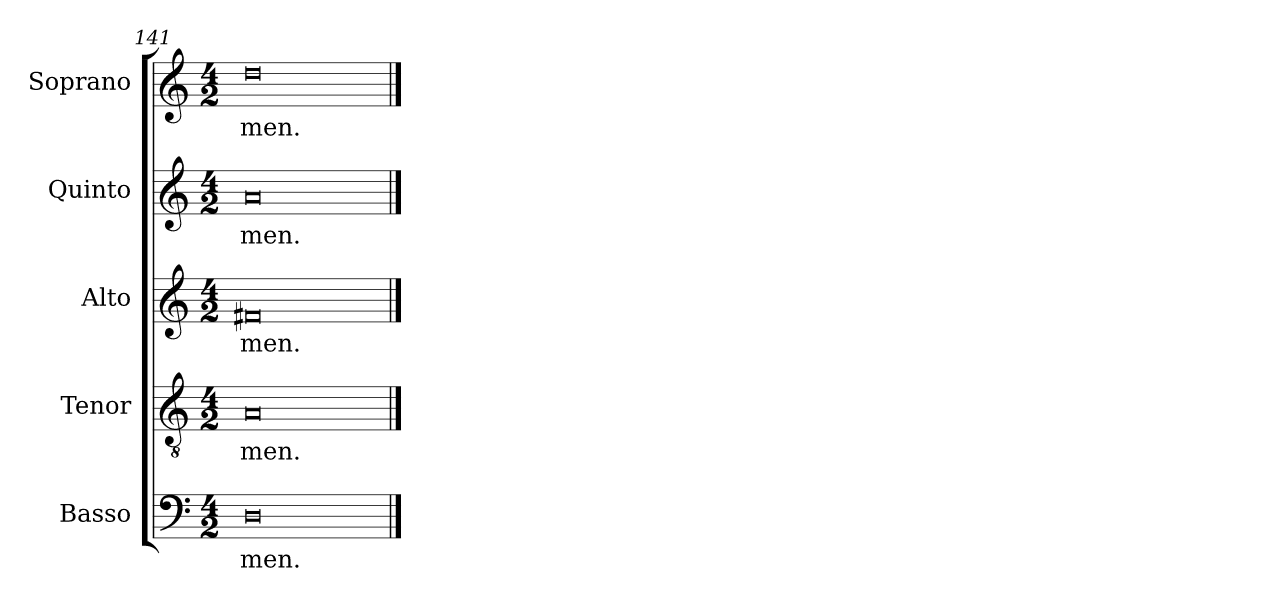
**kern	**text	**kern	**text	**kern	**text	**kern	**text	**kern	**text
*part5	*part5	*part4	*part4	*part3	*part3	*part2	*part2	*part1	*part1
*staff5	*staff5	*staff4	*staff4	*staff3	*staff3	*staff2	*staff2	*staff1	*staff1
*I"Basso	*	*I"Tenor	*	*I"Alto	*	*I"Quinto	*	*I"Soprano	*
*	*	*I'T.	*	*I'A.	*	*	*	*I'Sop.	*
*clefF4	*	*clefGv2	*	*clefG2	*	*clefG2	*	*clefG2	*
*	*	*ITrd7c12	*	*	*	*	*	*	*
*k[]	*	*k[]	*	*k[]	*	*k[]	*	*k[]	*
*C:	*	*C:	*	*C:	*	*C:	*	*C:	*
*M4/2	*	*M4/2	*	*M4/2	*	*M4/2	*	*M4/2	*
=141	=141	=141	=141	=141	=141	=141	=141	=141	=141
!	!LO:LY:b:color=#000000	!	!	!	!	!	!	!	!
!	!	!	!LO:LY:b:color=#000000	!	!	!	!	!	!
!	!	!	!	!	!LO:LY:b:color=#000000	!	!	!	!
!	!	!	!	!	!	!	!LO:LY:b:color=#000000	!	!
!	!	!	!	!	!	!	!	!	!LO:LY:b:color=#000000
0Di	-men.	0AAi	-men.	0f#Xi	-men.	0ai	-men.	0ddi	-men.
==	==	==	==	==	==	==	==	==	==
*-	*-	*-	*-	*-	*-	*-	*-	*-	*-
